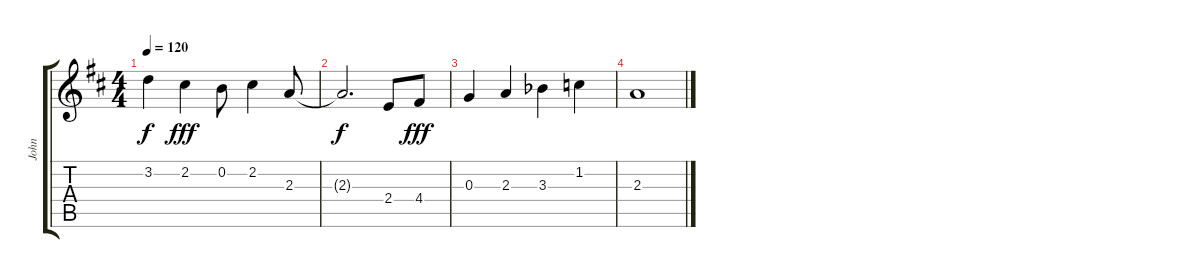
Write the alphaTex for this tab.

\track ("John" "John") {instrument acousticguitarsteel}
\staff {score tabs}
\tuning (E4 B3 G3 D3 A2 E2) {hide}
\ts (4 4)
\tempo 120
\clef g2
\ks d
3.2.4{dy f} 2.2.4{dy fff} 0.2.8 2.2.4 2.3.8 |
2.3{t}.2{d dy f} 2.4.8 4.4.8{dy fff} |
0.3.4 2.3.4 3.3{acc b}.4 1.2.4 |
2.3.1
